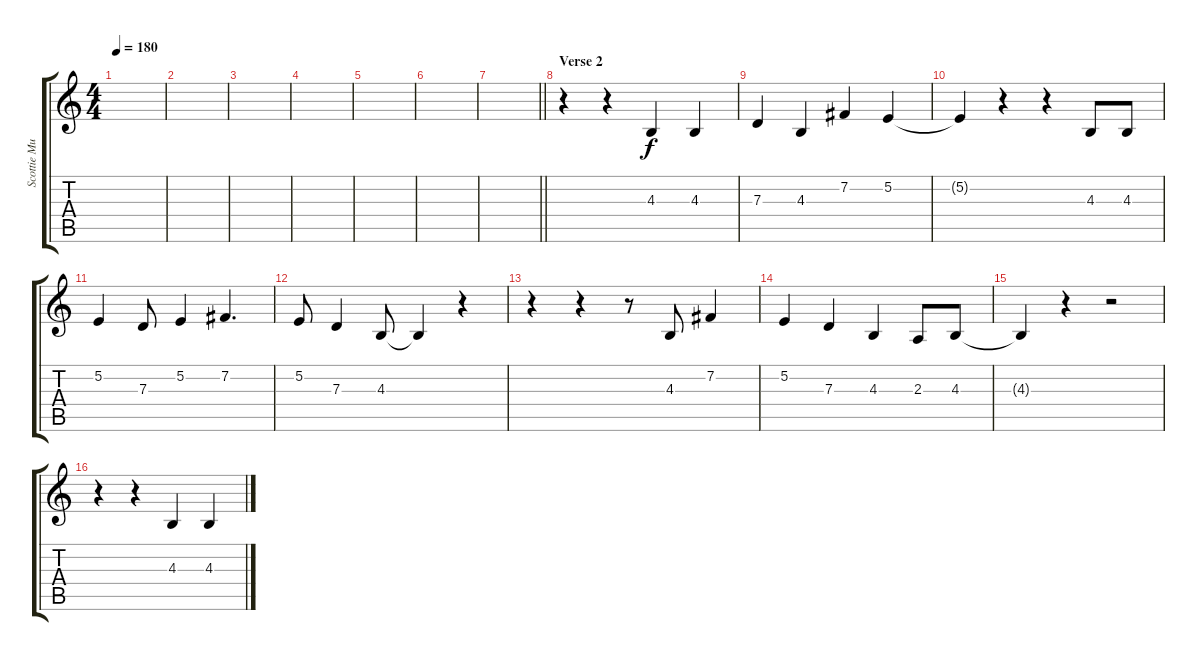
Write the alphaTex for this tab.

\track ("Scottie Murphy - Vocals" "Scottie Mu") {instrument altosax}
\staff {score tabs}
\tuning (E4 B3 G3 D3 A2 E2) {hide}
\ts (4 4)
\tempo 180
\clef g2
\ks c
|
|
|
|
|
|
\barLineRight lightlight
|
\section ("" "Verse 2")
r.4 r.4 4.3.4 4.3.4 |
7.3.4 4.3.4 7.2.4 5.2.4 |
5.2{t}.4 r.4 r.4 4.3.8 4.3.8 |
5.2.4 7.3.8 5.2.4 7.2.4{d} |
5.2.8 7.3.4 4.3.8 4.3{t}.4 r.4 |
r.4 r.4 r.8 4.3.8 7.2.4 |
5.2.4 7.3.4 4.3.4 2.3.8 4.3.8 |
4.3{t}.4 r.4 r.2 |
r.4 r.4 4.3.4 4.3.4
